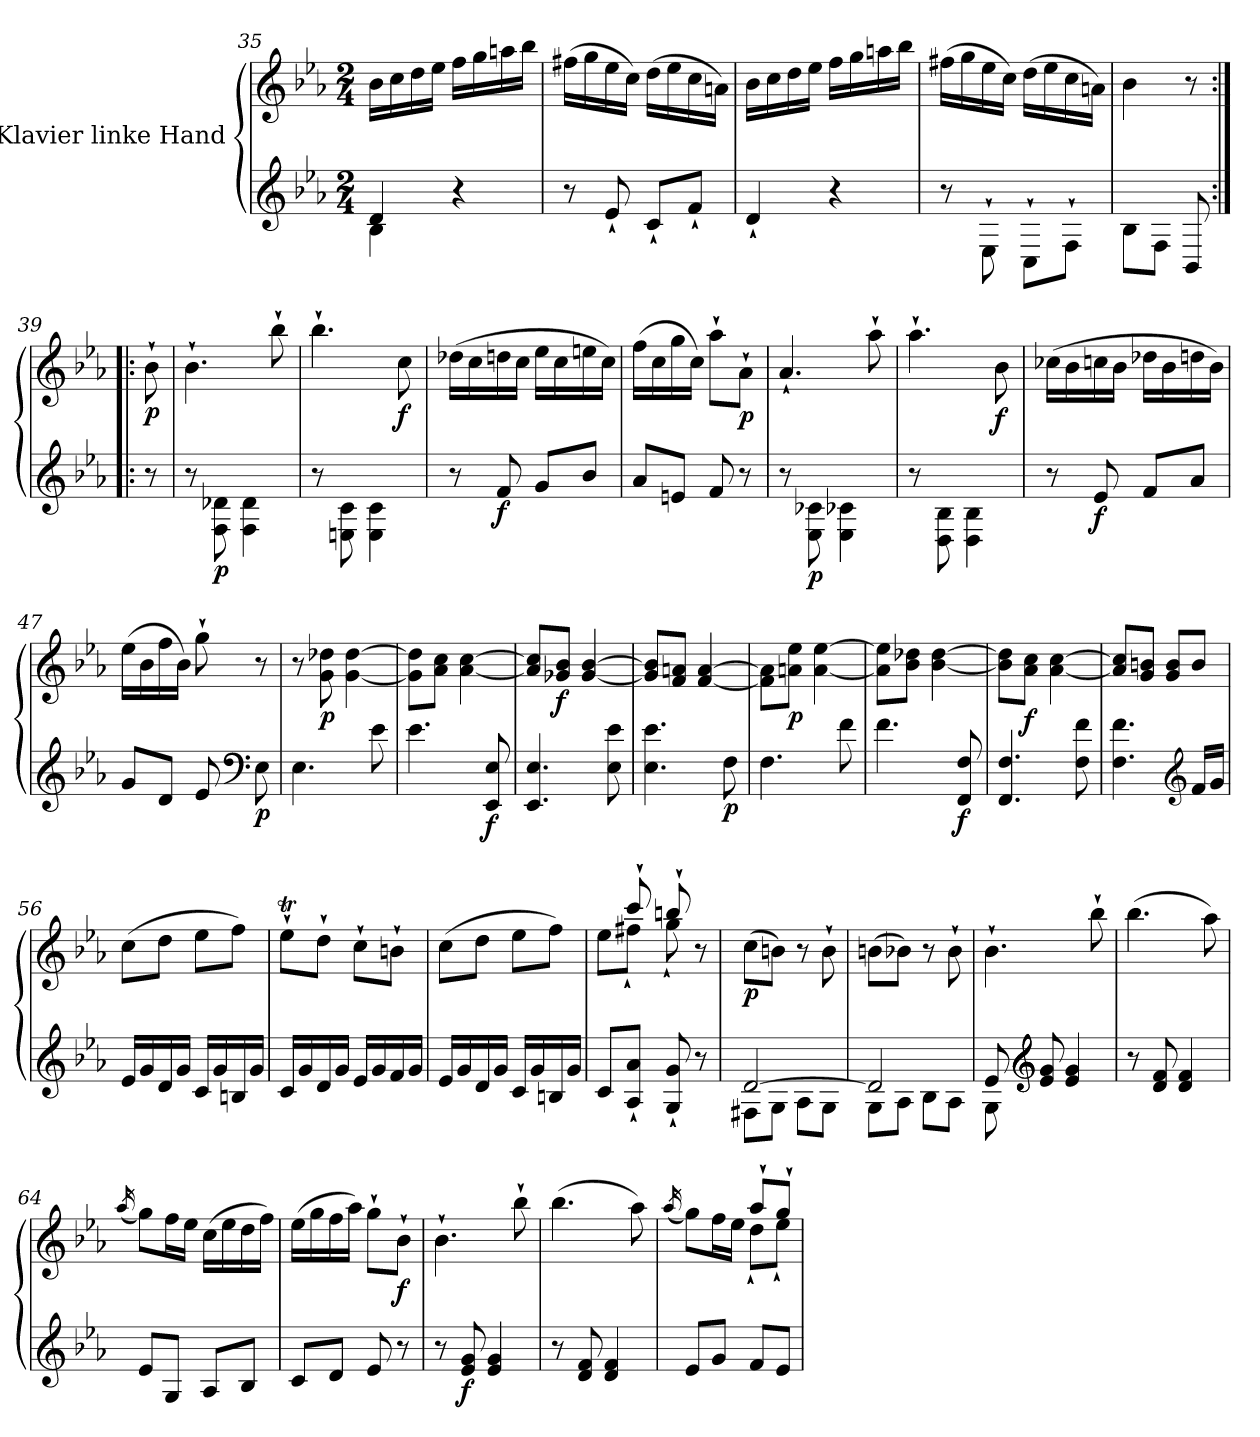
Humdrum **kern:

**kern	**kern	**dynam
*part1	*part1	*part1
*staff2	*staff1	*staff1/2
*I"Klavier linke Hand	*	*
*clefG2	*clefG2	*
*k[b-e-a-]	*k[b-e-a-]	*
*M2/4	*M2/4	*
=35	=35	=35
*^	*	*
4d/	4B-\	16b-\LL	.
.	.	16cc\	.
.	.	16dd\	.
.	.	16ee-\JJ	.
4r	4ryy	16ff\LL	.
.	.	16gg\	.
.	.	16aan\	.
.	.	16bb-\JJ	.
*v	*v	*	*
=36	=36	=36
8r	(>16ff#X\LL	.
.	16gg\	.
8e-`/	16ee-\	.
.	16cc\JJ)	.
8c`/L	(>16dd\LL	.
.	16ee-\	.
8f`/J	16cc\	.
.	16an\JJ)	.
=37	=37	=37
4d`/	16b-\LL	.
.	16cc\	.
.	16dd\	.
.	16ee-\JJ	.
4r	16ff\LL	.
.	16gg\	.
.	16aan\	.
.	16bb-\JJ	.
=38	=38	=38
8r	(>16ff#X\LL	.
.	16gg\	.
8E-`\	16ee-\	.
.	16cc\JJ)	.
8C`\L	(>16dd\LL	.
.	16ee-\	.
8F`\J	16cc\	.
.	16an\JJ)	.
=39	=39	=39
8B-\L	4b-\	.
8F\J	.	.
8BB-/	8r	.
=39X1:|!|:	=39X1:|!|:	=39X1:|!|:
*^	*	*
!	!	!	!LO:DY:b
8r	8ryy	8b-`\	p
=40	=40	=40	=40
8r	8ryy	4.b-`\	.
!	!	!	!LO:DY:b=2
8F\ 8d-X\	4.ryy	.	p
4F\ 4d-\	.	.	.
.	.	8bb-`\	.
*v	*v	*	*
=41	=41	=41
8r	4.bb-`\	.
8En\ 8c\	.	.
4E\ 4c\	.	.
!	!	!LO:DY:b
.	8cc\	f
=42	=42	=42
8r	(>16dd-X\LL	.
.	16cc\	.
!	!	!LO:DY:b=2
8f/	16ddn\	f
.	16cc\JJ	.
8g/L	16ee-\LL	.
.	16cc\	.
8b-/J	16een\	.
.	16cc\JJ)	.
=43	=43	=43
8a-/L	(>16ff\LL	.
.	16cc\	.
8en/J	16gg\	.
.	16cc\JJ)	.
8f/	8aa-`\L	.
!	!	!LO:DY:b
8r	8a-`\J	p
=44	=44	=44
8r	4.a-`/	.
!	!	!LO:DY:b=2
8E-\ 8c-X\	.	p
4E-\ 4c-X\	.	.
.	8aa-`\	.
=45	=45	=45
8r	4.aa-`\	.
8D\ 8B-\	.	.
4D\ 4B-\	.	.
!	!	!LO:DY:b
.	8b-\	f
=46	=46	=46
8r	(>16cc-X\LL	.
.	16b-\	.
!	!	!LO:DY:b=2
8e-/	16ccn\	f
.	16b-\JJ	.
8f/L	16dd-X\LL	.
.	16b-\	.
8a-/J	16ddn\	.
.	16b-\JJ)	.
=47	=47	=47
8g/L	(>16ee-\LL	.
.	16b-\	.
8d/J	16ff\	.
.	16b-\JJ)	.
8e-/	8gg`\	.
*clefF4	*	*
!	!	!LO:DY:b=2
8E-\	8r	p
=48	=48	=48
4.E-\	8r	.
!	!	!LO:DY:b
.	8g\ 8dd-X\	p
.	[4g\ [4dd-\	.
8e-\	.	.
=49	=49	=49
4.e-\	8g\] 8dd-\]L	.
.	8a-\ 8cc\J	.
.	[4a-\ [4cc\	.
!	!	!LO:DY:b=2
8EE-/ 8E-/	.	f
=50	=50	=50
4.EE-/ 4.E-/	8a-/] 8cc/]L	.
!	!	!LO:DY:b
.	8g-X/ 8b-/J	f
.	[4g-/ [4b-/	.
8E-\ 8e-\	.	.
=51	=51	=51
4.E-\ 4.e-\	8g-/] 8b-/]L	.
.	8f/ 8an/J	.
.	[4f/ [4a/	.
!	!	!LO:DY:b=2
8F\	.	p
=52	=52	=52
4.F\	8f\] 8a\]L	.
!	!	!LO:DY:b
.	8an\ 8ee-\J	p
.	[4a\ [4ee-\	.
8f\	.	.
=53	=53	=53
4.f\	8a\] 8ee-\]L	.
.	8b-\ 8dd-X\J	.
.	[4b-\ [4dd-\	.
!	!	!LO:DY:b=2
8FF/ 8F/	.	f
=54	=54	=54
4.FF/ 4.F/	8b-\] 8dd-\]L	.
!	!	!LO:DY:b
.	8a-\ 8cc\J	f
.	[4a-\ [4cc\	.
8F\ 8f\	.	.
=55	=55	=55
4.F\ 4.f\	8a-/] 8cc/]L	.
.	8g/ 8bn/J	.
.	8g/ 8b/L	.
*clefG2	*	*
16f/LL	8b/J	.
16g/JJ	.	.
=56	=56	=56
16e-/LL	(>8cc\L	.
16g/	.	.
16d/	8dd\J	.
16g/JJ	.	.
16c/LL	8ee-\L	.
16g/	.	.
16Bn/	8ff\J)	.
16g/JJ	.	.
=57	=57	=57
16c/LL	8ee-T`\L	.
16g/	.	.
16d/	8dd`\J	.
16g/JJ	.	.
16e-/LL	8cc`\L	.
16g/	.	.
16f/	8bn`\J	.
16g/JJ	.	.
=58	=58	=58
16e-/LL	(>8cc\L	.
16g/	.	.
16d/	8dd\J	.
16g/JJ	.	.
16c/LL	8ee-\L	.
16g/	.	.
16Bn/	8ff\J)	.
16g/JJ	.	.
=59	=59	=59
*	*^	*
8c/L	8ryy	8ee-\L	.
8A-/` 8a-/`J	8ccc`/	8ff#X`\J	.
8G/` 8g/`	8bbn`/	8gg`\	.
8r	8r	8ryy	.
=60	=60	=60	=60
*^	*	*	*
!	!	!	!	!LO:DY:b
*	*	*v	*v	*
[2d/	8F#X\L	(>8cc\L	p
.	8G\J	8bn\J)	.
.	8A-\L	8r	.
.	8G\J	8b`\	.
=61	=61	=61	=61
2d/]	8G\L	(>8bn\L	.
.	8A-\J	8b-X\J)	.
.	8B-\L	8r	.
.	8A-\J	8b-`\	.
=62	=62	=62	=62
8e-/	8G\	4.b-`\	.
*clefG2	*	*	*
8e-/ 8g/	4.ryy	.	.
4e-/ 4g/	.	.	.
.	.	8bb-`\	.
*v	*v	*	*
=63	=63	=63
8r	(>4.bb-\	.
8d/ 8f/	.	.
4d/ 4f/	.	.
.	8aa-\)	.
=64	=64	=64
.	(<16qaa-/	.
8e-/L	8gg\L)	.
8G/J	16ff\L	.
.	16ee-\JJ	.
8A-/L	(>16cc\LL	.
.	16ee-\	.
8B-/J	16dd\	.
.	16ff\JJ)	.
=65	=65	=65
8c/L	(>16ee-\LL	.
.	16gg\	.
8d/J	16ff\	.
.	16aa-\JJ)	.
8e-/	8gg`\L	.
!	!	!LO:DY:b
8r	8b-`\J	f
=66	=66	=66
8r	4.b-`\	.
!	!	!LO:DY:b=2
8e-/ 8g/	.	f
4e-/ 4g/	.	.
.	8bb-`\	.
=67	=67	=67
8r	(>4.bb-\	.
8d/ 8f/	.	.
4d/ 4f/	.	.
.	8aa-\)	.
=68	=68	=68
.	(<16qaa-/	.
*	*^	*
8e-/L	8gg\L)	4ryy	.
8g/J	16ff\L	.	.
.	16ee-\JJ	.	.
8f/L	8aa-`/L	8dd`\L	.
8e-/J	8gg`/J	8ee-`\J	.
*	*v	*v	*
=	=	=
*-	*-	*-
